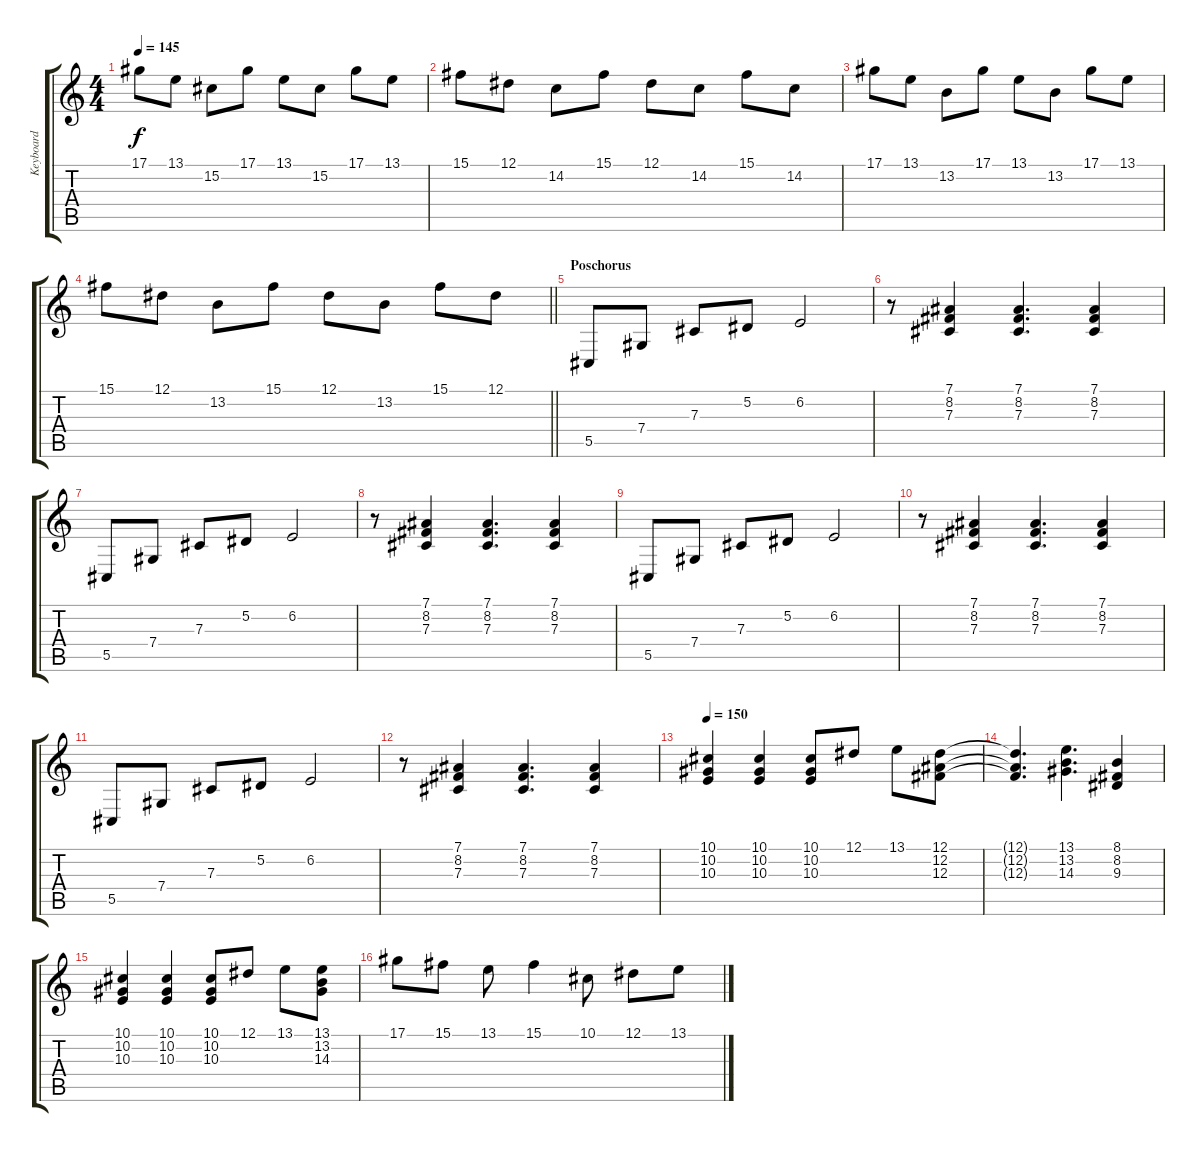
\track ("Keyboard" "Keyboard") {instrument stringensemble1}
\staff {score tabs}
\tuning (Eb4 Bb3 Gb3 Db3 Ab2 Eb2) {hide}
\ts (4 4)
\tempo 145
\clef g2
\ks c
17.1.8{dy f} 13.1.8 15.2.8 17.1.8 13.1.8 15.2.8 17.1.8 13.1.8 |
15.1.8 12.1.8 14.2.8 15.1.8 12.1.8 14.2.8 15.1.8 14.2.8 |
17.1.8 13.1.8 13.2.8 17.1.8 13.1.8 13.2.8 17.1.8 13.1.8 |
\barLineRight lightlight
15.1.8 12.1.8 13.2.8 15.1.8 12.1.8 13.2.8 15.1.8 12.1.8 |
\section ("" "Poschorus")
5.5.8{instrument brightacousticpiano} 7.4.8 7.3.8 5.2.8 6.2.2 |
r.8 (7.1 8.2 7.3).4 (7.1 8.2 7.3).4{d} (7.1 8.2 7.3).4 |
5.5.8 7.4.8 7.3.8 5.2.8 6.2.2 |
r.8 (7.1 8.2 7.3).4 (7.1 8.2 7.3).4{d} (7.1 8.2 7.3).4 |
5.5.8 7.4.8 7.3.8 5.2.8 6.2.2 |
r.8 (7.1 8.2 7.3).4 (7.1 8.2 7.3).4{d} (7.1 8.2 7.3).4 |
5.5.8 7.4.8 7.3.8 5.2.8 6.2.2 |
r.8 (7.1 8.2 7.3).4 (7.1 8.2 7.3).4{d} (7.1 8.2 7.3).4 |
\tempo 150
(10.1 10.2 10.3).4 (10.1 10.2 10.3).4 (10.1 10.2 10.3).8 12.1.8 13.1.8 (12.1 12.2 12.3).8 |
(12.1{t} 12.2{t} 12.3{t}).4{d} (13.1 13.2 14.3).4{d} (8.1 8.2 9.3).4 |
(10.1 10.2 10.3).4 (10.1 10.2 10.3).4 (10.1 10.2 10.3).8 12.1.8 13.1.8 (13.1 13.2 14.3).8 |
17.1.8 15.1.8 13.1.8 15.1.4 10.1.8 12.1.8 13.1.8
